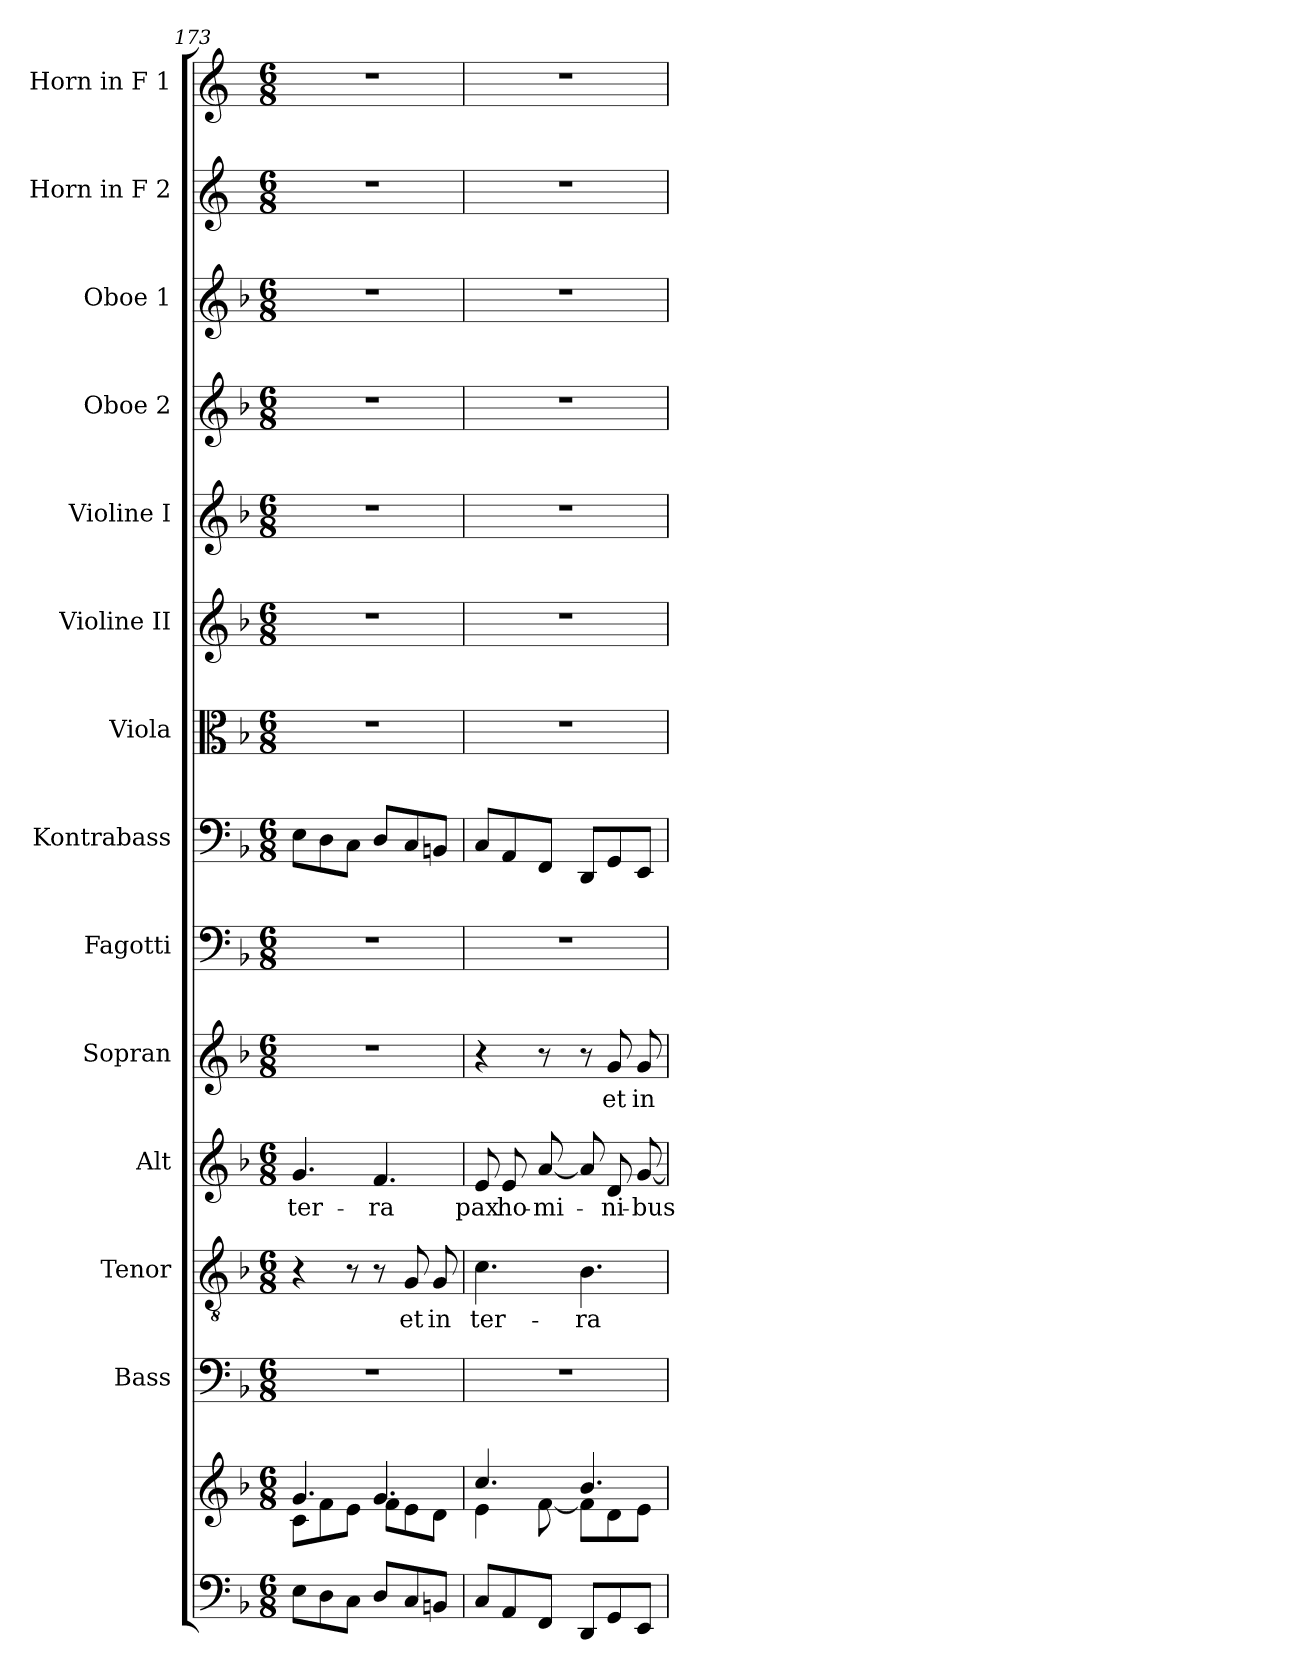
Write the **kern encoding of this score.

**kern	**kern	**kern	**kern	**text	**kern	**text	**kern	**text	**kern	**kern	**kern	**kern	**kern	**kern	**kern	**kern	**kern
*part14	*part14	*part13	*part12	*part12	*part11	*part11	*part10	*part10	*part9	*part8	*part7	*part6	*part5	*part4	*part3	*part2	*part1
*staff15	*staff14	*staff13	*staff12	*staff12	*staff11	*staff11	*staff10	*staff10	*staff9	*staff8	*staff7	*staff6	*staff5	*staff4	*staff3	*staff2	*staff1
*	*	*I"Bass	*I"Tenor	*	*I"Alt	*	*I"Sopran	*	*I"Fagotti	*I"Kontrabass	*I"Viola	*I"Violine II	*I"Violine I	*I"Oboe 2	*I"Oboe 1	*I"Horn in F 2	*I"Horn in F 1
*	*	*I'B.	*I'T.	*	*I'A.	*	*I'S.	*	*I'Fg.	*I'Kb.	*I'Vla.	*I'Vl. II	*I'Vl. I	*I'Ob. 2	*I'Ob. 1	*	*
*clefF4	*clefG2	*clefF4	*clefGv2	*	*clefG2	*	*clefG2	*	*clefF4	*clefF4	*clefC3	*clefG2	*clefG2	*clefG2	*clefG2	*clefG2	*clefG2
*	*	*	*	*	*	*	*	*	*	*ITrd7c12	*	*	*	*	*	*ITrd4c7	*ITrd4c7
*k[b-]	*k[b-]	*k[b-]	*k[b-]	*	*k[b-]	*	*k[b-]	*	*k[b-]	*k[b-]	*k[b-]	*k[b-]	*k[b-]	*k[b-]	*k[b-]	*k[b-]	*k[b-]
*F:	*F:	*F:	*F:	*	*F:	*	*F:	*	*F:	*F:	*F:	*F:	*F:	*F:	*F:	*F:	*F:
*M6/8	*M6/8	*M6/8	*M6/8	*	*M6/8	*	*M6/8	*	*M6/8	*M6/8	*M6/8	*M6/8	*M6/8	*M6/8	*M6/8	*M6/8	*M6/8
=173	=173	=173	=173	=173	=173	=173	=173	=173	=173	=173	=173	=173	=173	=173	=173	=173	=173
*	*^	*	*	*	*	*	*	*	*	*	*	*	*	*	*	*	*
!	!	!	!	!	!	!	!LO:LY:b	!	!	!	!	!	!	!	!	!	!	!
8E\L	4.g/	8c\L	2.r	4r	.	4.g/	ter-	2.r	.	2.r	8EE\L	2.r	2.r	2.r	2.r	2.r	2.r	2.r
8D\	.	8f\	.	.	.	.	.	.	.	.	8DD\	.	.	.	.	.	.	.
8C\J	.	8e\J	.	8r	.	.	.	.	.	.	8CC\J	.	.	.	.	.	.	.
!	!	!	!	!	!	!	!LO:LY:b	!	!	!	!	!	!	!	!	!	!	!
8D/L	4.g/	8f\L	.	8r	.	4.f/	-ra	.	.	.	8DD/L	.	.	.	.	.	.	.
!	!	!	!	!	!LO:LY:b	!	!	!	!	!	!	!	!	!	!	!	!	!
8C/	.	8e\	.	8G/	et	.	.	.	.	.	8CC/	.	.	.	.	.	.	.
!	!	!	!	!	!LO:LY:b	!	!	!	!	!	!	!	!	!	!	!	!	!
8BBn/J	.	8d\J	.	8G/	in	.	.	.	.	.	8BBBn/J	.	.	.	.	.	.	.
=174	=174	=174	=174	=174	=174	=174	=174	=174	=174	=174	=174	=174	=174	=174	=174	=174	=174	=174
!	!	!	!	!	!LO:LY:b	!	!LO:LY:b	!	!	!	!	!	!	!	!	!	!	!
8C/L	4.cc/	4e\	2.r	4.c\	ter-	8e/	pax	4r	.	2.r	8CC/L	2.r	2.r	2.r	2.r	2.r	2.r	2.r
!	!	!	!	!	!	!	!LO:LY:b	!	!	!	!	!	!	!	!	!	!	!
8AA/	.	.	.	.	.	8e/	ho-	.	.	.	8AAA/	.	.	.	.	.	.	.
!	!	!	!	!	!	!	!LO:LY:b	!	!	!	!	!	!	!	!	!	!	!
8FF/J	.	[<8f\	.	.	.	[8a/	-mi-	8r	.	.	8FFF/J	.	.	.	.	.	.	.
!	!	!	!	!	!LO:LY:b	!	!	!	!	!	!	!	!	!	!	!	!	!
8DD/L	4.b-/	8f\L]	.	4.B-\	-ra	8a/]	.	8r	.	.	8DDD/L	.	.	.	.	.	.	.
!	!	!	!	!	!	!	!LO:LY:b	!	!LO:LY:b	!	!	!	!	!	!	!	!	!
8GG/	.	8d\	.	.	.	8d/	-ni-	8g/	et	.	8GGG/	.	.	.	.	.	.	.
!	!	!	!	!	!	!	!LO:LY:b	!	!LO:LY:b	!	!	!	!	!	!	!	!	!
8EE/J	.	8e\J	.	.	.	[8g/	-bus	8g/	in	.	8EEE/J	.	.	.	.	.	.	.
*	*v	*v	*	*	*	*	*	*	*	*	*	*	*	*	*	*	*	*
=	=	=	=	=	=	=	=	=	=	=	=	=	=	=	=	=	=
*-	*-	*-	*-	*-	*-	*-	*-	*-	*-	*-	*-	*-	*-	*-	*-	*-	*-
